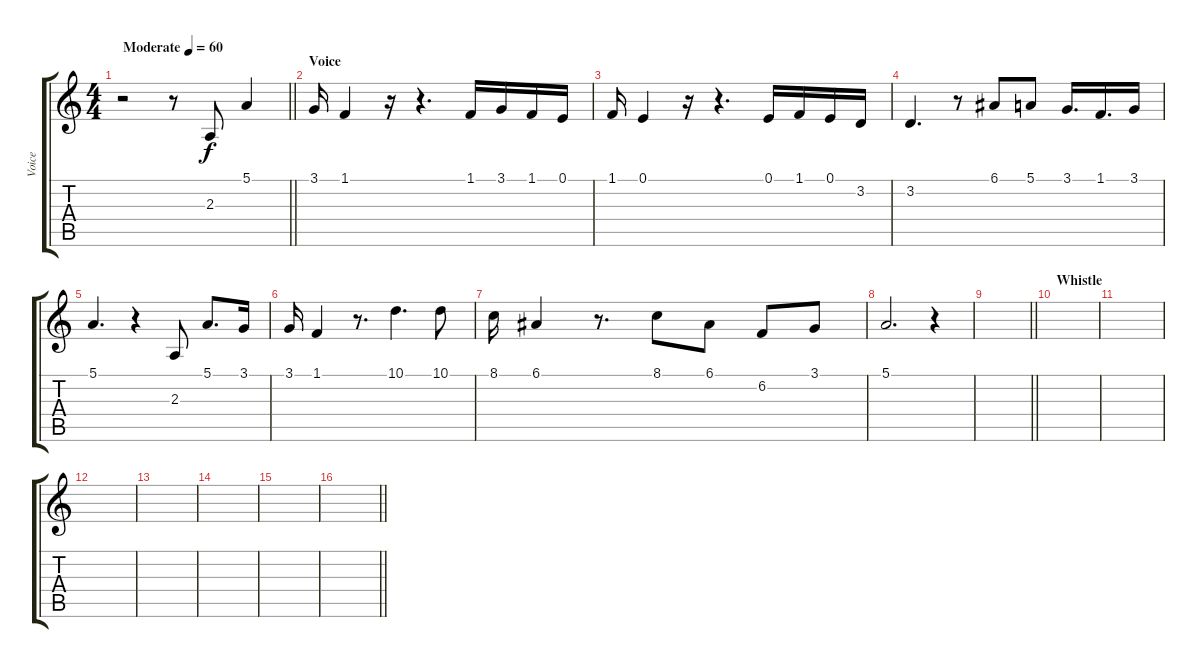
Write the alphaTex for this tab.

\track ("Voice" "Voice") {instrument sopranosax}
\staff {score tabs}
\tuning (E4 B3 G3 D3 A2 E2) {hide}
\ts (4 4)
\tempo (60 "Moderate")
\clef g2
\barLineRight lightlight
\ks c
r.2{dy f instrument sopranosax} r.8 2.3.8 5.1.4 |
\section ("" "Voice")
3.1.16 1.1.4 r.16 r.4{d} 1.1.16 3.1.16 1.1.16 0.1.16 |
1.1.16 0.1.4 r.16 r.4{d} 0.1.16 1.1.16 0.1.16 3.2.16 |
3.2.4{d} r.8 6.1.8 5.1.8 3.1.16{d} 1.1.16{d} 3.1.16 |
5.1.4{d} r.4 2.3.8 5.1.8{d} 3.1.16 |
3.1.16 1.1.4 r.8{d} 10.1.4{d} 10.1.8 |
8.1.16 6.1.4 r.8{d} 8.1.8 6.1.8 6.2.8 3.1.8 |
5.1.2{d} r.4 |
\barLineRight lightlight
|
\section ("" "Whistle")
|
|
|
|
|
|
\barLineRight lightlight
